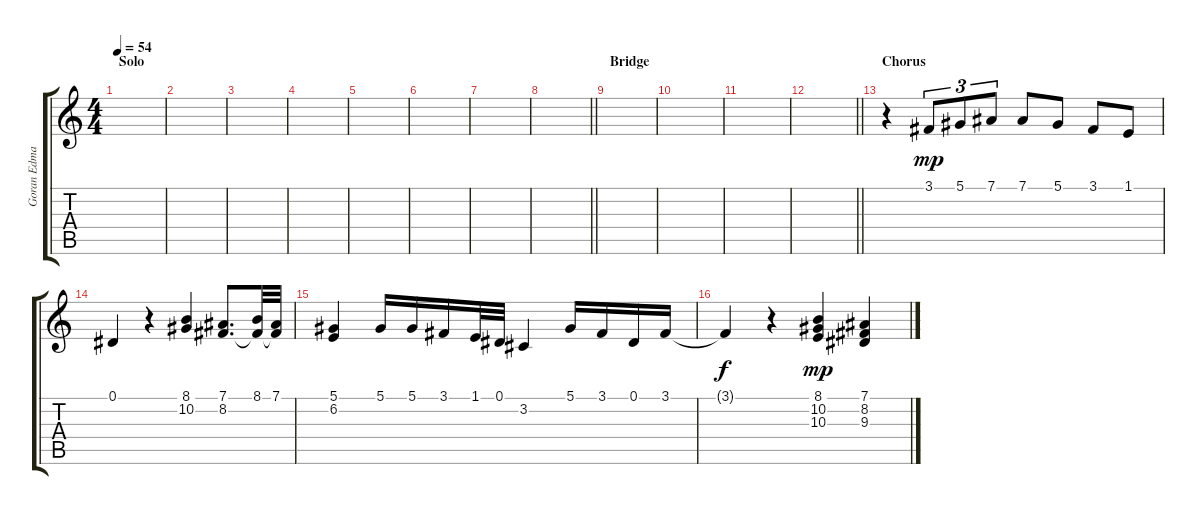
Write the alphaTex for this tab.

\track ("Goran Edman" "Goran Edma") {instrument choiraahs}
\staff {score tabs}
\tuning (Eb4 Bb3 Gb3 Db3 Ab2 Eb2) {hide}
\ts (4 4)
\section ("" "Solo")
\tempo 54
\clef g2
\ks c
|
|
|
|
|
|
|
\barLineRight lightlight
|
\section ("" "Bridge")
|
|
|
\barLineRight lightlight
|
\section ("" "Chorus")
r.4 3.1.8{tu (3 2) dy mp} 5.1.8{tu (3 2)} 7.1.8{tu (3 2)} 7.1.8 5.1.8 3.1.8 1.1.8 |
0.1.4 r.4 (8.1 10.2).4 (7.1 8.2).8{d} (8.1 8.2{t}).32 (7.1 8.2{t}).32 |
(5.1 6.2).4 5.1.16 5.1.16 3.1.16 1.1.32 0.1.32 3.2.4 5.1.16 3.1.16 0.1.16 3.1.16 |
3.1{t}.4{dy f} r.4 (8.1 10.2 10.3).4{dy mp} (7.1 8.2 9.3).4
